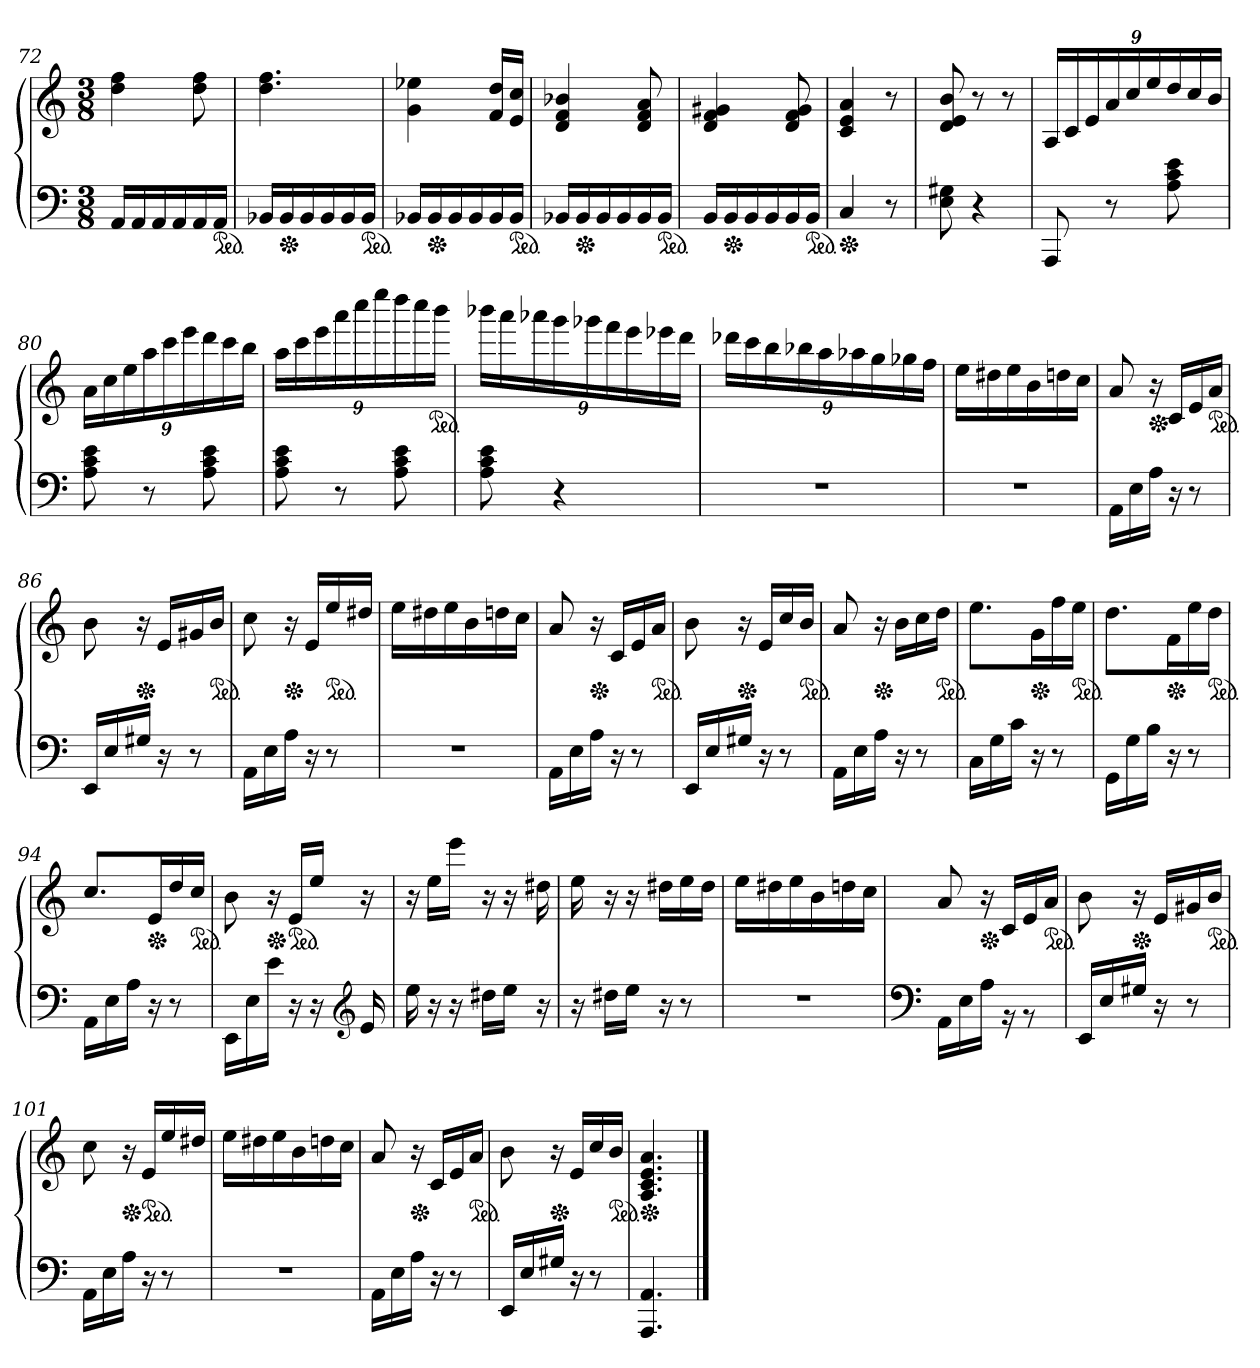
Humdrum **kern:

**kern	**kern
*part1	*part1
*staff2	*staff1
!!LO:LB:g=z
*clefF4	*clefG2
*k[]	*k[]
*M3/8	*M3/8
=72	=72
16AA/LL	4dd\ 4ff\
16AA/	.
16AA/	.
16AA/	.
16AA/	8dd\ 8ff\
*ped	*
16AA/JJ	.
=73	=73
16BB-X/LL	4.dd\ 4.ff\
*Xped	*
16BB-/	.
16BB-/	.
16BB-/	.
16BB-/	.
*ped	*
16BB-/JJ	.
=74	=74
16BB-X/LL	4g\ 4ee-X\
*Xped	*
16BB-/	.
16BB-/	.
16BB-/	.
16BB-/	16f/ 16dd/LL
*ped	*
16BB-/JJ	16e/ 16cc/JJ
=75	=75
16BB-X/LL	4d/ 4f/ 4b-X/
*Xped	*
16BB-/	.
16BB-/	.
16BB-/	.
16BB-/	8d/ 8f/ 8a/
*ped	*
16BB-/JJ	.
=76	=76
16BB/LL	4d/ 4f/ 4g#X/
*Xped	*
16BB/	.
16BB/	.
16BB/	.
16BB/	8d/ 8f/ 8g#/
*ped	*
16BB/JJ	.
=77	=77
*Xped	*
4C/	4c/ 4e/ 4a/
8r	8r
=78	=78
8E\ 8G#X\	8d/ 8e/ 8b/
4r	8r
.	8r
!!LO:PB:g=z
=79	=79
*	*Xbrackettup
8AAA/	24A/LL
.	24c/
.	24e/
8r	24a/
.	24cc/
.	24ee/
8A\ 8c\ 8e\	24dd/
.	24cc/
.	24b/JJ
=80	=80
8A\ 8c\ 8e\	24a\LL
.	24cc\
.	24ee\
8r	24aa\
.	24ccc\
.	24eee\
8A\ 8c\ 8e\	24ddd\
.	24ccc\
.	24bb\JJ
=81	=81
8A\ 8c\ 8e\	24aa\LL
.	24ccc\
.	24eee\
8r	24aaa\
.	24cccc\
.	24eeee\
8A\ 8c\ 8e\	24dddd\
.	24cccc\
*	*ped
.	24bbb\JJ
!!LO:LB:g=z
=82	=82
8A\ 8c\ 8e\	24bbb-X\LL
.	24aaa\
.	24aaa-X\
4r	24ggg\
.	24ggg-X\
.	24fff\
.	24eee\
.	24eee-X\
.	24ddd\JJ
=83	=83
4.r	24ddd-X\LL
.	24ccc\
.	24bb\
.	24bb-X\
.	24aa\
.	24aa-X\
.	24gg\
.	24gg-X\
.	24ff\JJ
=84	=84
4.r	16ee\LL
.	16dd#X\
.	16ee\
.	16b\
.	16ddn\
.	16cc\JJ
=85	=85
16AA\LL	8a/
16E\	.
*	*Xped
16A\JJ	16r
16r	16c/LL
8r	16e/
*	*ped
.	16a/JJ
!!LO:LB:g=z
=86	=86
16EE/LL	8b\
16E/	.
*	*Xped
16G#X/JJ	16r
16r	16e/LL
8r	16g#X/
*	*ped
.	16b/JJ
=87	=87
16AA\LL	8cc\
16E\	.
*	*Xped
16A\JJ	16r
16r	16e/LL
*	*ped
8r	16ee/
.	16dd#X/JJ
=88	=88
4.r	16ee\LL
.	16dd#X\
.	16ee\
.	16b\
.	16ddn\
.	16cc\JJ
=89	=89
16AA\LL	8a/
16E\	.
*	*Xped
16A\JJ	16r
16r	16c/LL
8r	16e/
*	*ped
.	16a/JJ
=90	=90
16EE/LL	8b\
16E/	.
*	*Xped
16G#X/JJ	16r
16r	16e/LL
8r	16cc/
*	*ped
.	16b/JJ
=91	=91
16AA\LL	8a/
16E\	.
*	*Xped
16A\JJ	16r
16r	16b\LL
8r	16cc\
*	*ped
.	16dd\JJ
!!LO:LB:g=z
=92	=92
16C\LL	8.ee\L
16G\	.
16c\JJ	.
*	*Xped
16r	16g\L
8r	16ff\
*	*ped
.	16ee\JJ
=93	=93
16GG\LL	8.dd\L
16G\	.
16B\JJ	.
*	*Xped
16r	16f\L
8r	16ee\
*	*ped
.	16dd\JJ
=94	=94
16AA\LL	8.cc/L
16E\	.
16A\JJ	.
*	*Xped
16r	16e/L
8r	16dd/
*	*ped
.	16cc/JJ
=95	=95
16EE\LL	8b\
16E\	.
*	*Xped
16e\JJ	16r
*	*ped
16r	16e/LL
16r	16ee/JJ
*clefG2	*
16e/	16r
=96	=96
16ee\	16r
16r	16ee\LL
16r	16eee\JJ
16dd#X\LL	16r
16ee\JJ	16r
16r	16dd#X\
!!LO:LB:g=z
=97	=97
16r	16ee\
16dd#X\LL	16r
16ee\JJ	16r
16r	16dd#X\LL
8r	16ee\
.	16dd#\JJ
=98	=98
4.r	16ee\LL
.	16dd#X\
.	16ee\
.	16b\
.	16ddn\
.	16cc\JJ
=99	=99
*clefF4	*
*^	*
4.ryy	16AA\LL	8a/
.	16E\	.
*	*	*Xped
.	16A\JJ	16r
.	16r	16c/LL
.	8r	16e/
*	*	*ped
.	.	16a/JJ
*v	*v	*
=100	=100
16EE/LL	8b\
16E/	.
*	*Xped
16G#X/JJ	16r
16r	16e/LL
8r	16g#X/
*	*ped
.	16b/JJ
=101	=101
16AA\LL	8cc\
16E\	.
*	*Xped
16A\JJ	16r
*	*ped
16r	16e/LL
8r	16ee/
.	16dd#X/JJ
!!LO:PB:g=z
=102	=102
4.r	16ee\LL
.	16dd#X\
.	16ee\
.	16b\
.	16ddn\
.	16cc\JJ
=103	=103
16AA\LL	8a/
16E\	.
*	*Xped
16A\JJ	16r
16r	16c/LL
8r	16e/
*	*ped
.	16a/JJ
=104	=104
16EE/LL	8b\
16E/	.
*	*Xped
16G#X/JJ	16r
16r	16e/LL
8r	16cc/
*	*ped
.	16b/JJ
=105	=105
*	*Xped
4.AAA/ 4.AA/	4.A/ 4.c/ 4.e/ 4.a/
==	==
*-	*-
